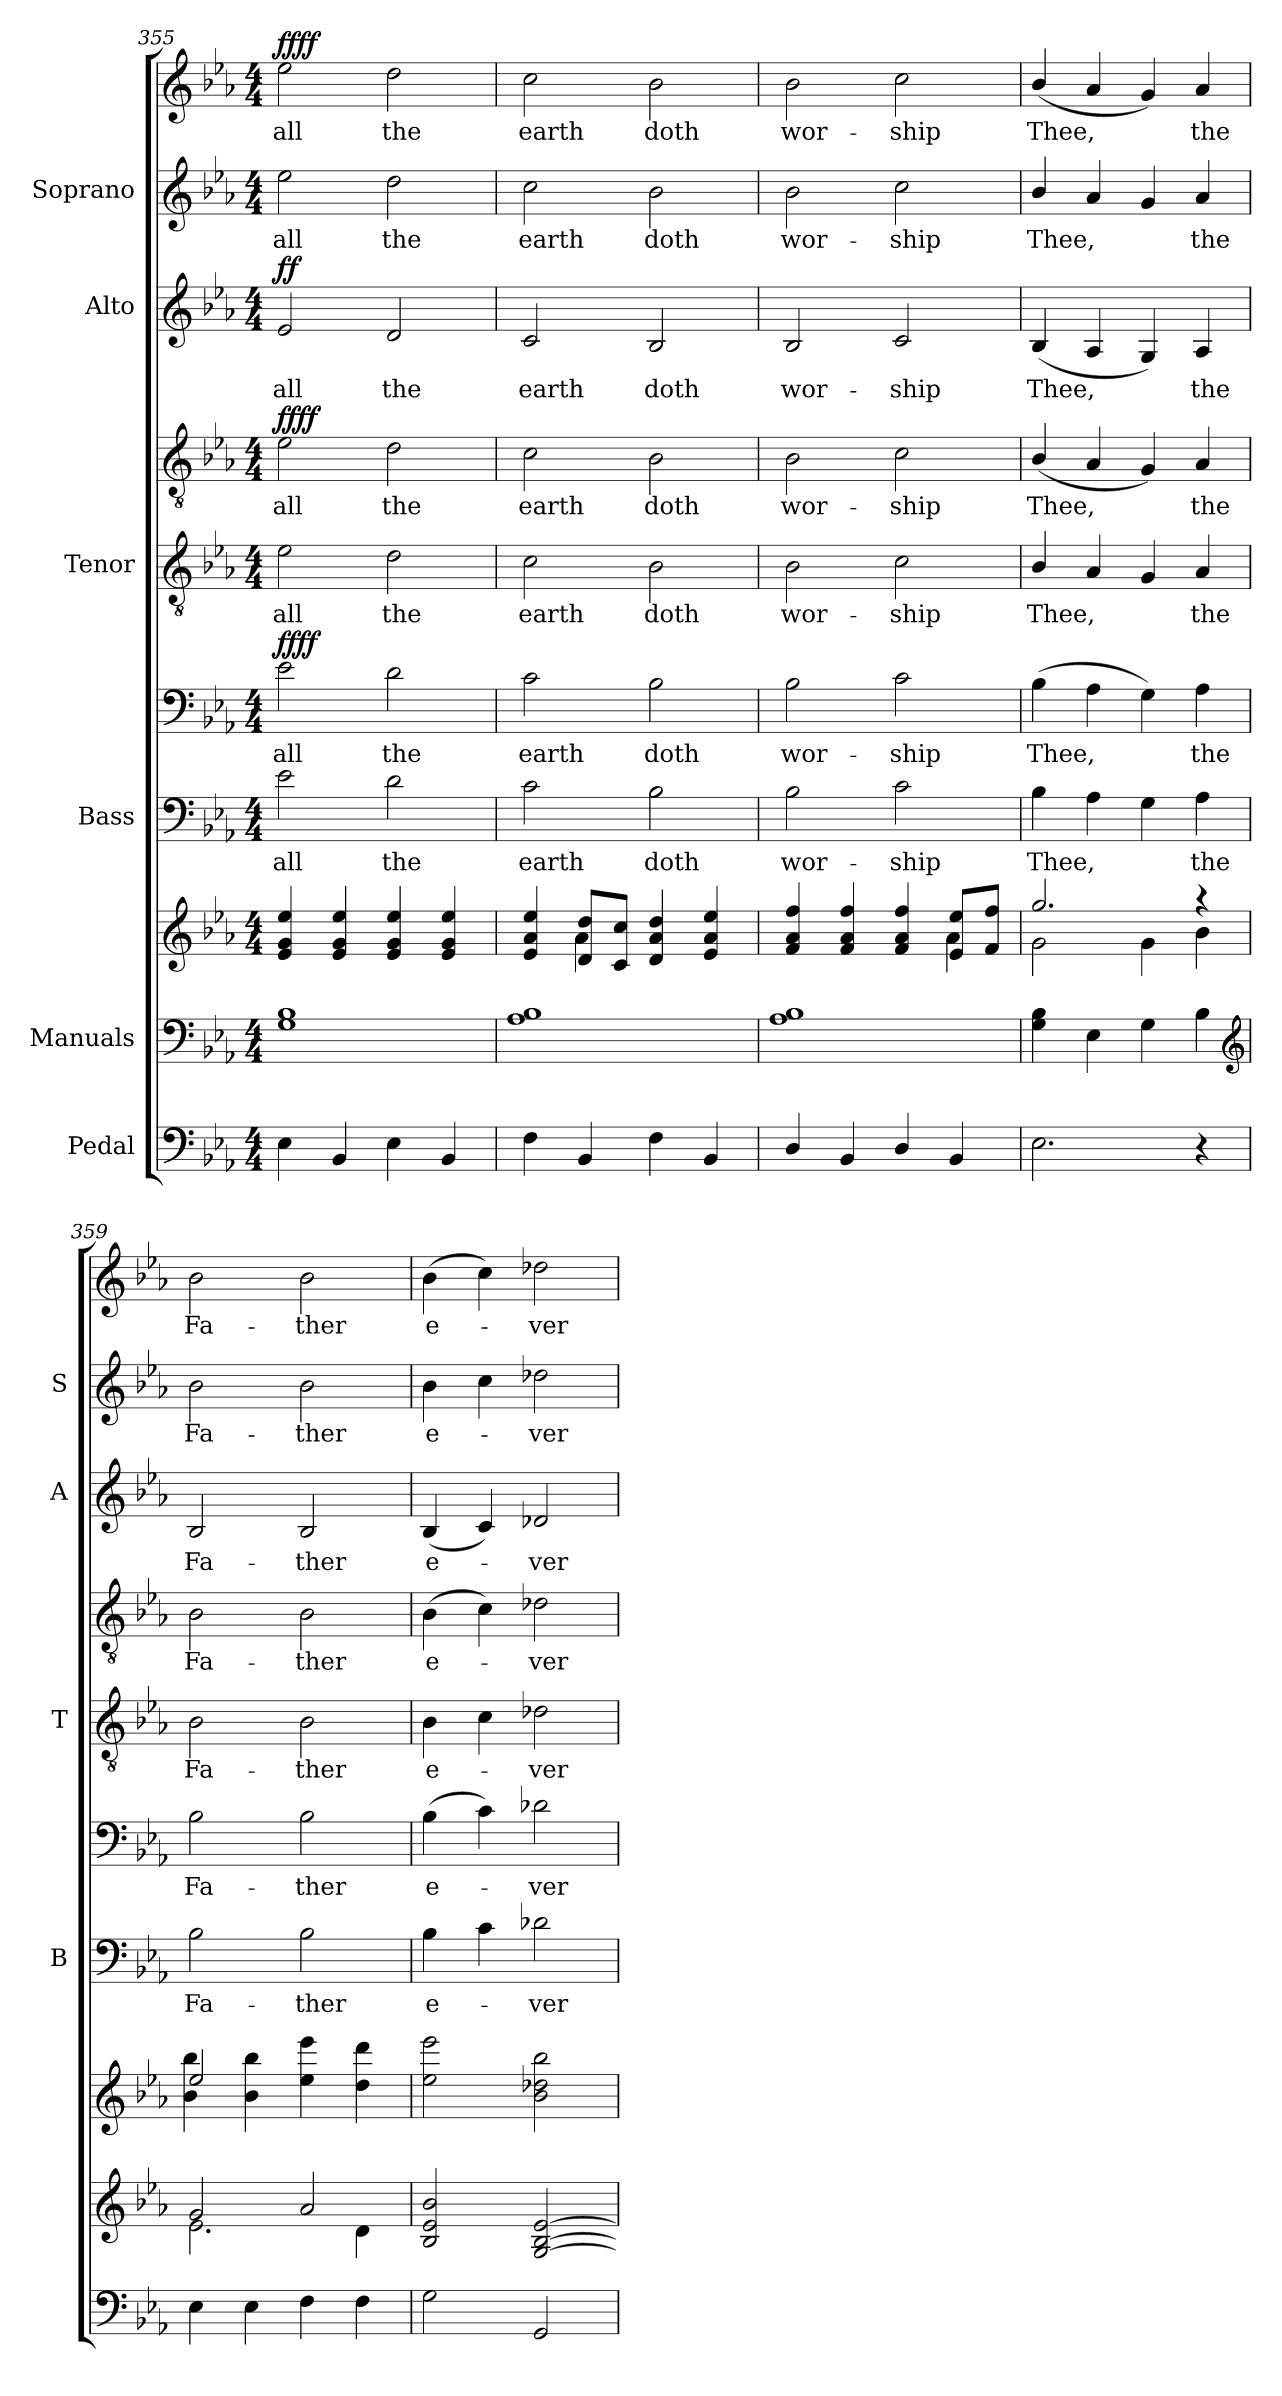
**kern	**kern	**kern	**kern	**text	**kern	**text	**dynam	**kern	**text	**kern	**text	**dynam	**kern	**text	**dynam	**kern	**text	**kern	**text	**dynam
*part6	*part5	*part5	*part4	*part4	*part4	*part4	*part4	*part3	*part3	*part3	*part3	*part3	*part2	*part2	*part2	*part1	*part1	*part1	*part1	*part1
*staff10	*staff9	*staff8	*staff7	*staff7	*staff6	*staff6	*staff6/7	*staff5	*staff5	*staff4	*staff4	*staff4/5	*staff3	*staff3	*staff3	*staff2	*staff2	*staff1	*staff1	*staff1/2
*I"Pedal	*I"Manuals	*	*I"Bass	*	*	*	*	*I"Tenor	*	*	*	*	*I"Alto	*	*	*I"Soprano	*	*	*	*
*	*	*	*I'B	*	*	*	*	*I'T	*	*	*	*	*I'A	*	*	*I'S	*	*	*	*
!!LO:LB:g=z
*clefF4	*clefF4	*clefG2	*clefF4	*	*clefF4	*	*	*clefGv2	*	*clefGv2	*	*	*clefG2	*	*	*clefG2	*	*clefG2	*	*
*k[b-e-a-]	*k[b-e-a-]	*k[b-e-a-]	*k[b-e-a-]	*	*k[b-e-a-]	*	*	*k[b-e-a-]	*	*k[b-e-a-]	*	*	*k[b-e-a-]	*	*	*k[b-e-a-]	*	*k[b-e-a-]	*	*
*E-:	*E-:	*E-:	*E-:	*	*E-:	*	*	*E-:	*	*E-:	*	*	*E-:	*	*	*E-:	*	*E-:	*	*
*M4/4	*M4/4	*M4/4	*M4/4	*	*M4/4	*	*	*M4/4	*	*M4/4	*	*	*M4/4	*	*	*M4/4	*	*M4/4	*	*
=355	=355	=355	=355	=355	=355	=355	=355	=355	=355	=355	=355	=355	=355	=355	=355	=355	=355	=355	=355	=355
*	*^	*^	*	*	*	*	*	*	*	*	*	*	*	*	*	*	*	*	*	*
!	!	!	!	!	!	!LO:LY:b	!	!LO:LY:b	!LO:DY:b=2	!	!LO:LY:b	!	!LO:LY:b	!	!	!LO:LY:b	!	!	!LO:LY:b	!	!LO:LY:b	!
!	!	!	!	!	!	!	!	!	!LO:DY:n=1:b	!	!	!	!	!LO:DY:b=2	!	!	!	!	!	!	!	!
!	!	!	!	!	!	!	!	!	!	!	!	!	!	!LO:DY:n=1:b	!	!	!LO:DY:b	!	!	!	!	!LO:DY:b=2
!	!	!	!	!	!	!	!	!	!	!	!	!	!	!	!	!	!	!	!	!	!	!LO:DY:n=1:b
4E-	1ryy	1G\ 1B-\	4e-/ 4g/ 4ee-/	1ryy	2e-	all	2e-	all	ff ff	2e-	all	2e-	all	ff ff	2e-	all	ff	2ee-	all	2ee-	all	ff ff
4BB-	.	.	4e-/ 4g/ 4ee-/	.	.	.	.	.	.	.	.	.	.	.	.	.	.	.	.	.	.	.
!	!	!	!	!	!	!LO:LY:b	!	!LO:LY:b	!	!	!LO:LY:b	!	!LO:LY:b	!	!	!LO:LY:b	!	!	!LO:LY:b	!	!LO:LY:b	!
4E-	.	.	4e-/ 4g/ 4ee-/	.	2d	the	2d	the	.	2d	the	2d	the	.	2d	the	.	2dd	the	2dd	the	.
4BB-	.	.	4e-/ 4g/ 4ee-/	.	.	.	.	.	.	.	.	.	.	.	.	.	.	.	.	.	.	.
=356	=356	=356	=356	=356	=356	=356	=356	=356	=356	=356	=356	=356	=356	=356	=356	=356	=356	=356	=356	=356	=356	=356
!	!	!	!	!	!	!LO:LY:b	!	!LO:LY:b	!	!	!LO:LY:b	!	!LO:LY:b	!	!	!LO:LY:b	!	!	!LO:LY:b	!	!LO:LY:b	!
4F	1ryy	1A-\ 1B-\	4e-/ 4a-/ 4ee-/	4ryy	2c	earth	2c	earth	.	2c	earth	2c	earth	.	2c	earth	.	2cc	earth	2cc	earth	.
4BB-	.	.	8d/ 8dd/L	4a-\	.	.	.	.	.	.	.	.	.	.	.	.	.	.	.	.	.	.
.	.	.	8c/ 8cc/J	.	.	.	.	.	.	.	.	.	.	.	.	.	.	.	.	.	.	.
!	!	!	!	!	!	!LO:LY:b	!	!LO:LY:b	!	!	!LO:LY:b	!	!LO:LY:b	!	!	!LO:LY:b	!	!	!LO:LY:b	!	!LO:LY:b	!
4F	.	.	4d/ 4a-/ 4dd/	2ryy	2B-	doth	2B-	doth	.	2B-	doth	2B-	doth	.	2B-	doth	.	2b-	doth	2b-	doth	.
4BB-	.	.	4e-/ 4a-/ 4ee-/	.	.	.	.	.	.	.	.	.	.	.	.	.	.	.	.	.	.	.
=357	=357	=357	=357	=357	=357	=357	=357	=357	=357	=357	=357	=357	=357	=357	=357	=357	=357	=357	=357	=357	=357	=357
!	!	!	!	!	!	!LO:LY:b	!	!LO:LY:b	!	!	!LO:LY:b	!	!LO:LY:b	!	!	!LO:LY:b	!	!	!LO:LY:b	!	!LO:LY:b	!
4D/	1ryy	1A-\ 1B-\	4f/ 4a-/ 4ff/	2ryy	2B-	wor-	2B-	wor-	.	2B-	wor-	2B-	wor-	.	2B-	wor-	.	2b-	wor-	2b-	wor-	.
4BB-/	.	.	4f/ 4a-/ 4ff/	.	.	.	.	.	.	.	.	.	.	.	.	.	.	.	.	.	.	.
!	!	!	!	!	!	!LO:LY:b	!	!LO:LY:b	!	!	!LO:LY:b	!	!LO:LY:b	!	!	!LO:LY:b	!	!	!LO:LY:b	!	!LO:LY:b	!
4D/	.	.	4f/ 4a-/ 4ff/	4ryy	2c	-ship	2c	-ship	.	2c	-ship	2c	-ship	.	2c	-ship	.	2cc	-ship	2cc	-ship	.
4BB-	.	.	8e-/ 8ee-/L	4a-\	.	.	.	.	.	.	.	.	.	.	.	.	.	.	.	.	.	.
.	.	.	8f/ 8ff/J	.	.	.	.	.	.	.	.	.	.	.	.	.	.	.	.	.	.	.
=358	=358	=358	=358	=358	=358	=358	=358	=358	=358	=358	=358	=358	=358	=358	=358	=358	=358	=358	=358	=358	=358	=358
!	!	!	!	!	!	!LO:LY:b	!	!LO:LY:b	!	!	!LO:LY:b	!	!LO:LY:b	!	!	!LO:LY:b	!	!	!LO:LY:b	!	!LO:LY:b	!
2.E-	1ryy	4G\ 4B-\	2.gg/	2g\	4B-\	Thee,	(>4B-\	Thee,	.	4B-/	Thee,	(<4B-/	Thee,	.	(<4B-/	Thee,	.	4b-/	Thee,	(<4b-/	Thee,	.
.	.	4E-\	.	.	4A-	.	4A-	.	.	4A-	.	4A-	.	.	4A-	.	.	4a-	.	4a-	.	.
.	.	4G\	.	4g\	4G	.	4G)	.	.	4G	.	4G)	.	.	4G)	.	.	4g	.	4g)	.	.
!	!	!	!	!	!	!LO:LY:b	!	!LO:LY:b	!	!	!LO:LY:b	!	!LO:LY:b	!	!	!LO:LY:b	!	!	!LO:LY:b	!	!LO:LY:b	!
4r	.	4B-\	4r	4b-\	4A-	the	4A-	the	.	4A-	the	4A-	the	.	4A-	the	.	4a-	the	4a-	the	.
*	*clefG2	*	*	*	*	*	*	*	*	*	*	*	*	*	*	*	*	*	*	*	*	*
=359	=359	=359	=359	=359	=359	=359	=359	=359	=359	=359	=359	=359	=359	=359	=359	=359	=359	=359	=359	=359	=359	=359
!	!	!	!	!	!	!LO:LY:b	!	!LO:LY:b	!	!	!LO:LY:b	!	!LO:LY:b	!	!	!LO:LY:b	!	!	!LO:LY:b	!	!LO:LY:b	!
4E-	2g/	2.e-\	2ee-/	4b-\ 4bb-\	2B-	Fa-	2B-	Fa-	.	2B-	Fa-	2B-	Fa-	.	2B-	Fa-	.	2b-	Fa-	2b-	Fa-	.
4E-	.	.	.	4b-\ 4bb-\	.	.	.	.	.	.	.	.	.	.	.	.	.	.	.	.	.	.
!	!	!	!	!	!	!LO:LY:b	!	!LO:LY:b	!	!	!LO:LY:b	!	!LO:LY:b	!	!	!LO:LY:b	!	!	!LO:LY:b	!	!LO:LY:b	!
4F	2a-/	.	2ryy	4ee-\ 4eee-\	2B-	-ther	2B-	-ther	.	2B-	-ther	2B-	-ther	.	2B-	-ther	.	2b-	-ther	2b-	-ther	.
4F	.	4d\	.	4dd\ 4ddd\	.	.	.	.	.	.	.	.	.	.	.	.	.	.	.	.	.	.
=360	=360	=360	=360	=360	=360	=360	=360	=360	=360	=360	=360	=360	=360	=360	=360	=360	=360	=360	=360	=360	=360	=360
!	!	!	!	!	!	!LO:LY:b	!	!LO:LY:b	!	!	!LO:LY:b	!	!LO:LY:b	!	!	!LO:LY:b	!	!	!LO:LY:b	!	!LO:LY:b	!
2G	2B-/ 2e-/ 2b-/	1ryy	1ryy	2ee-\ 2eee-\	4B-	e-	(>4B-	e-	.	4B-	e-	(>4B-	e-	.	(<4B-	e-	.	4b-	e-	(>4b-	e-	.
.	.	.	.	.	4c	.	4c)	.	.	4c	.	4c)	.	.	4c)	.	.	4cc	.	4cc)	.	.
!	!	!	!	!	!	!LO:LY:b	!	!LO:LY:b	!	!	!LO:LY:b	!	!LO:LY:b	!	!	!LO:LY:b	!	!	!LO:LY:b	!	!LO:LY:b	!
2GG	[2G/ [2B-/ [2e-/	.	.	2b-\ 2dd-X\ 2bb-\	2d-X	ver-	2d-X	ver-	.	2d-X	ver-	2d-X	ver-	.	2d-X	ver-	.	2dd-X	ver-	2dd-X	ver-	.
*	*v	*v	*	*	*	*	*	*	*	*	*	*	*	*	*	*	*	*	*	*	*	*
*	*	*v	*v	*	*	*	*	*	*	*	*	*	*	*	*	*	*	*	*	*	*
=	=	=	=	=	=	=	=	=	=	=	=	=	=	=	=	=	=	=	=	=
*-	*-	*-	*-	*-	*-	*-	*-	*-	*-	*-	*-	*-	*-	*-	*-	*-	*-	*-	*-	*-
